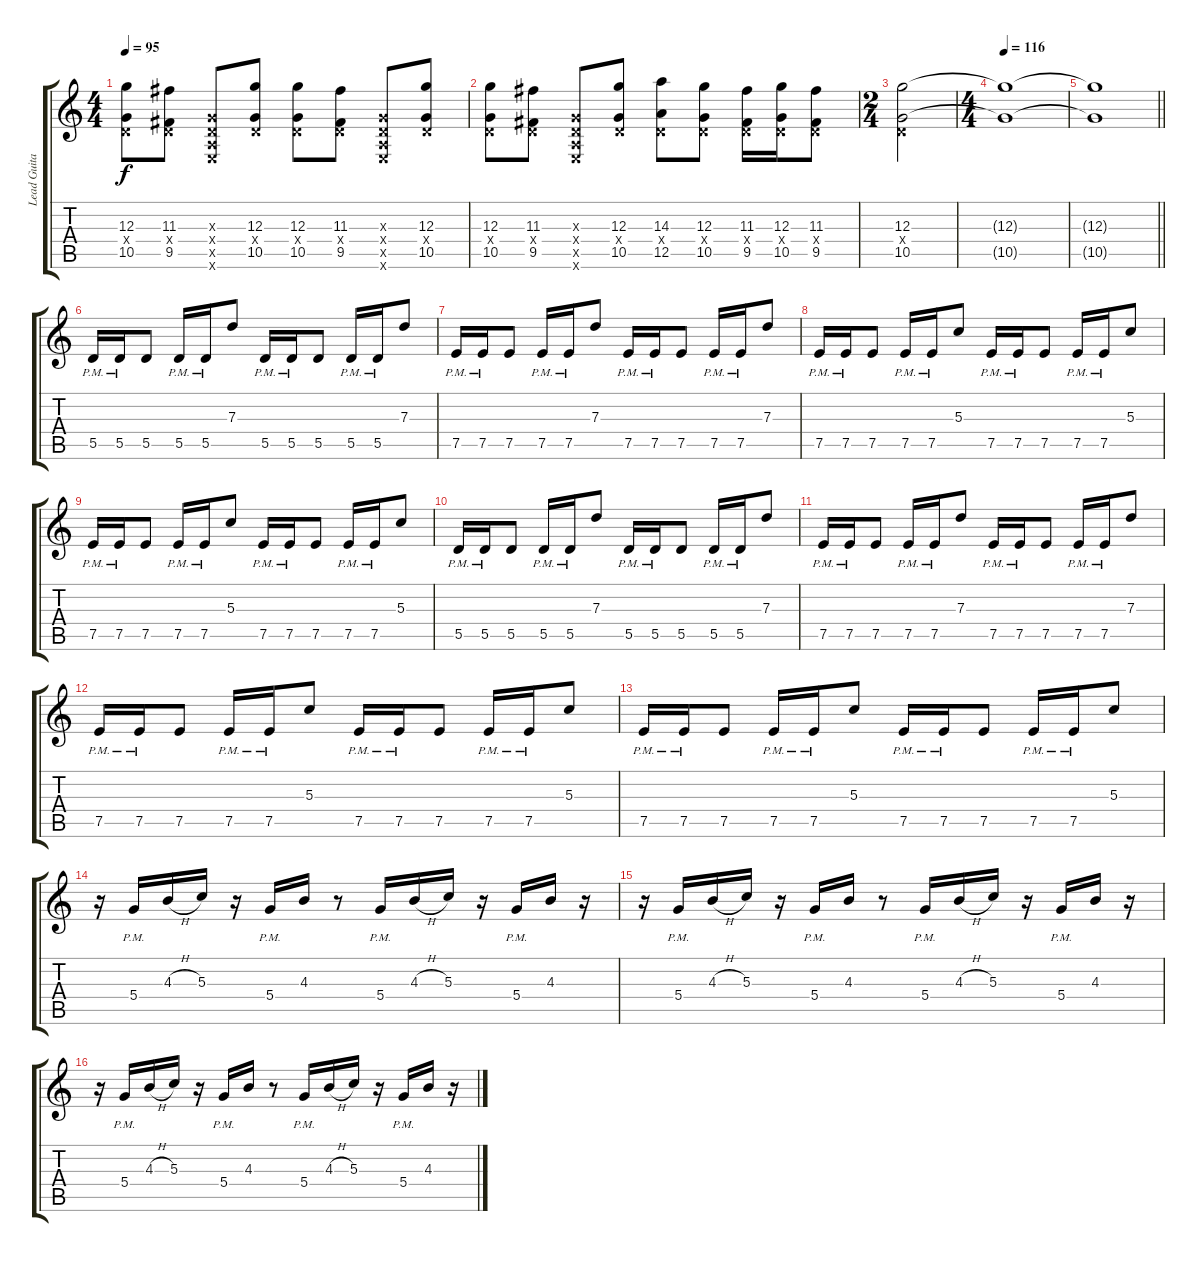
\track ("Lead Guitar" "Lead Guita") {instrument distortionguitar}
\staff {score tabs}
\tuning (E4 B3 G3 D3 A2 E2) {hide}
\ts (4 4)
\tempo 95
\clef g2
\ks c
(12.3 0.4{x} 10.5).8{dy f} (11.3 0.4{x} 9.5).8 (0.3{x} 0.4{x} 0.5{x} 0.6{x}).8 (12.3 0.4{x} 10.5).8 (12.3 0.4{x} 10.5).8 (11.3 0.4{x} 9.5).8 (0.3{x} 0.4{x} 0.5{x} 0.6{x}).8 (12.3 0.4{x} 10.5).8 |
(12.3 0.4{x} 10.5).8 (11.3 0.4{x} 9.5).8 (0.3{x} 0.4{x} 0.5{x} 0.6{x}).8 (12.3 0.4{x} 10.5).8 (14.3 0.4{x} 12.5).8 (12.3 0.4{x} 10.5).8 (11.3 0.4{x} 9.5).16 (12.3 0.4{x} 10.5).16 (11.3 0.4{x} 9.5).8 |
\ts (2 4)
(12.3 0.4{x} 10.5).2{volume 2} |
\ts (4 4)
\tempo 116
(12.3{t} 10.5{t}).1 |
\barLineRight lightlight
(12.3{t} 10.5{t}).1 |
5.5{pm}.16{volume 13} 5.5{pm}.16 5.5.8 5.5{pm}.16 5.5{pm}.16 7.3.8 5.5{pm}.16 5.5{pm}.16 5.5.8 5.5{pm}.16 5.5{pm}.16 7.3.8 |
7.5{pm}.16 7.5{pm}.16 7.5.8 7.5{pm}.16 7.5{pm}.16 7.3.8 7.5{pm}.16 7.5{pm}.16 7.5.8 7.5{pm}.16 7.5{pm}.16 7.3.8 |
7.5{pm}.16 7.5{pm}.16 7.5.8 7.5{pm}.16 7.5{pm}.16 5.3.8 7.5{pm}.16 7.5{pm}.16 7.5.8 7.5{pm}.16 7.5{pm}.16 5.3.8 |
7.5{pm}.16 7.5{pm}.16 7.5.8 7.5{pm}.16 7.5{pm}.16 5.3.8 7.5{pm}.16 7.5{pm}.16 7.5.8 7.5{pm}.16 7.5{pm}.16 5.3.8 |
5.5{pm}.16 5.5{pm}.16 5.5.8 5.5{pm}.16 5.5{pm}.16 7.3.8 5.5{pm}.16 5.5{pm}.16 5.5.8 5.5{pm}.16 5.5{pm}.16 7.3.8 |
7.5{pm}.16 7.5{pm}.16 7.5.8 7.5{pm}.16 7.5{pm}.16 7.3.8 7.5{pm}.16 7.5{pm}.16 7.5.8 7.5{pm}.16 7.5{pm}.16 7.3.8 |
7.5{pm}.16 7.5{pm}.16 7.5.8 7.5{pm}.16 7.5{pm}.16 5.3.8 7.5{pm}.16 7.5{pm}.16 7.5.8 7.5{pm}.16 7.5{pm}.16 5.3.8 |
7.5{pm}.16 7.5{pm}.16 7.5.8 7.5{pm}.16 7.5{pm}.16 5.3.8 7.5{pm}.16 7.5{pm}.16 7.5.8 7.5{pm}.16 7.5{pm}.16 5.3.8 |
r.16{volume 11} 5.4{pm}.16 4.3{h}.16 5.3.16 r.16 5.4{pm}.16 4.3.16 r.8 5.4{pm}.16 4.3{h}.16 5.3.16 r.16 5.4{pm}.16 4.3.16 r.16 |
r.16 5.4{pm}.16 4.3{h}.16 5.3.16 r.16 5.4{pm}.16 4.3.16 r.8 5.4{pm}.16 4.3{h}.16 5.3.16 r.16 5.4{pm}.16 4.3.16 r.16 |
r.16 5.4{pm}.16 4.3{h}.16 5.3.16 r.16 5.4{pm}.16 4.3.16 r.8 5.4{pm}.16 4.3{h}.16 5.3.16 r.16 5.4{pm}.16 4.3.16 r.16
